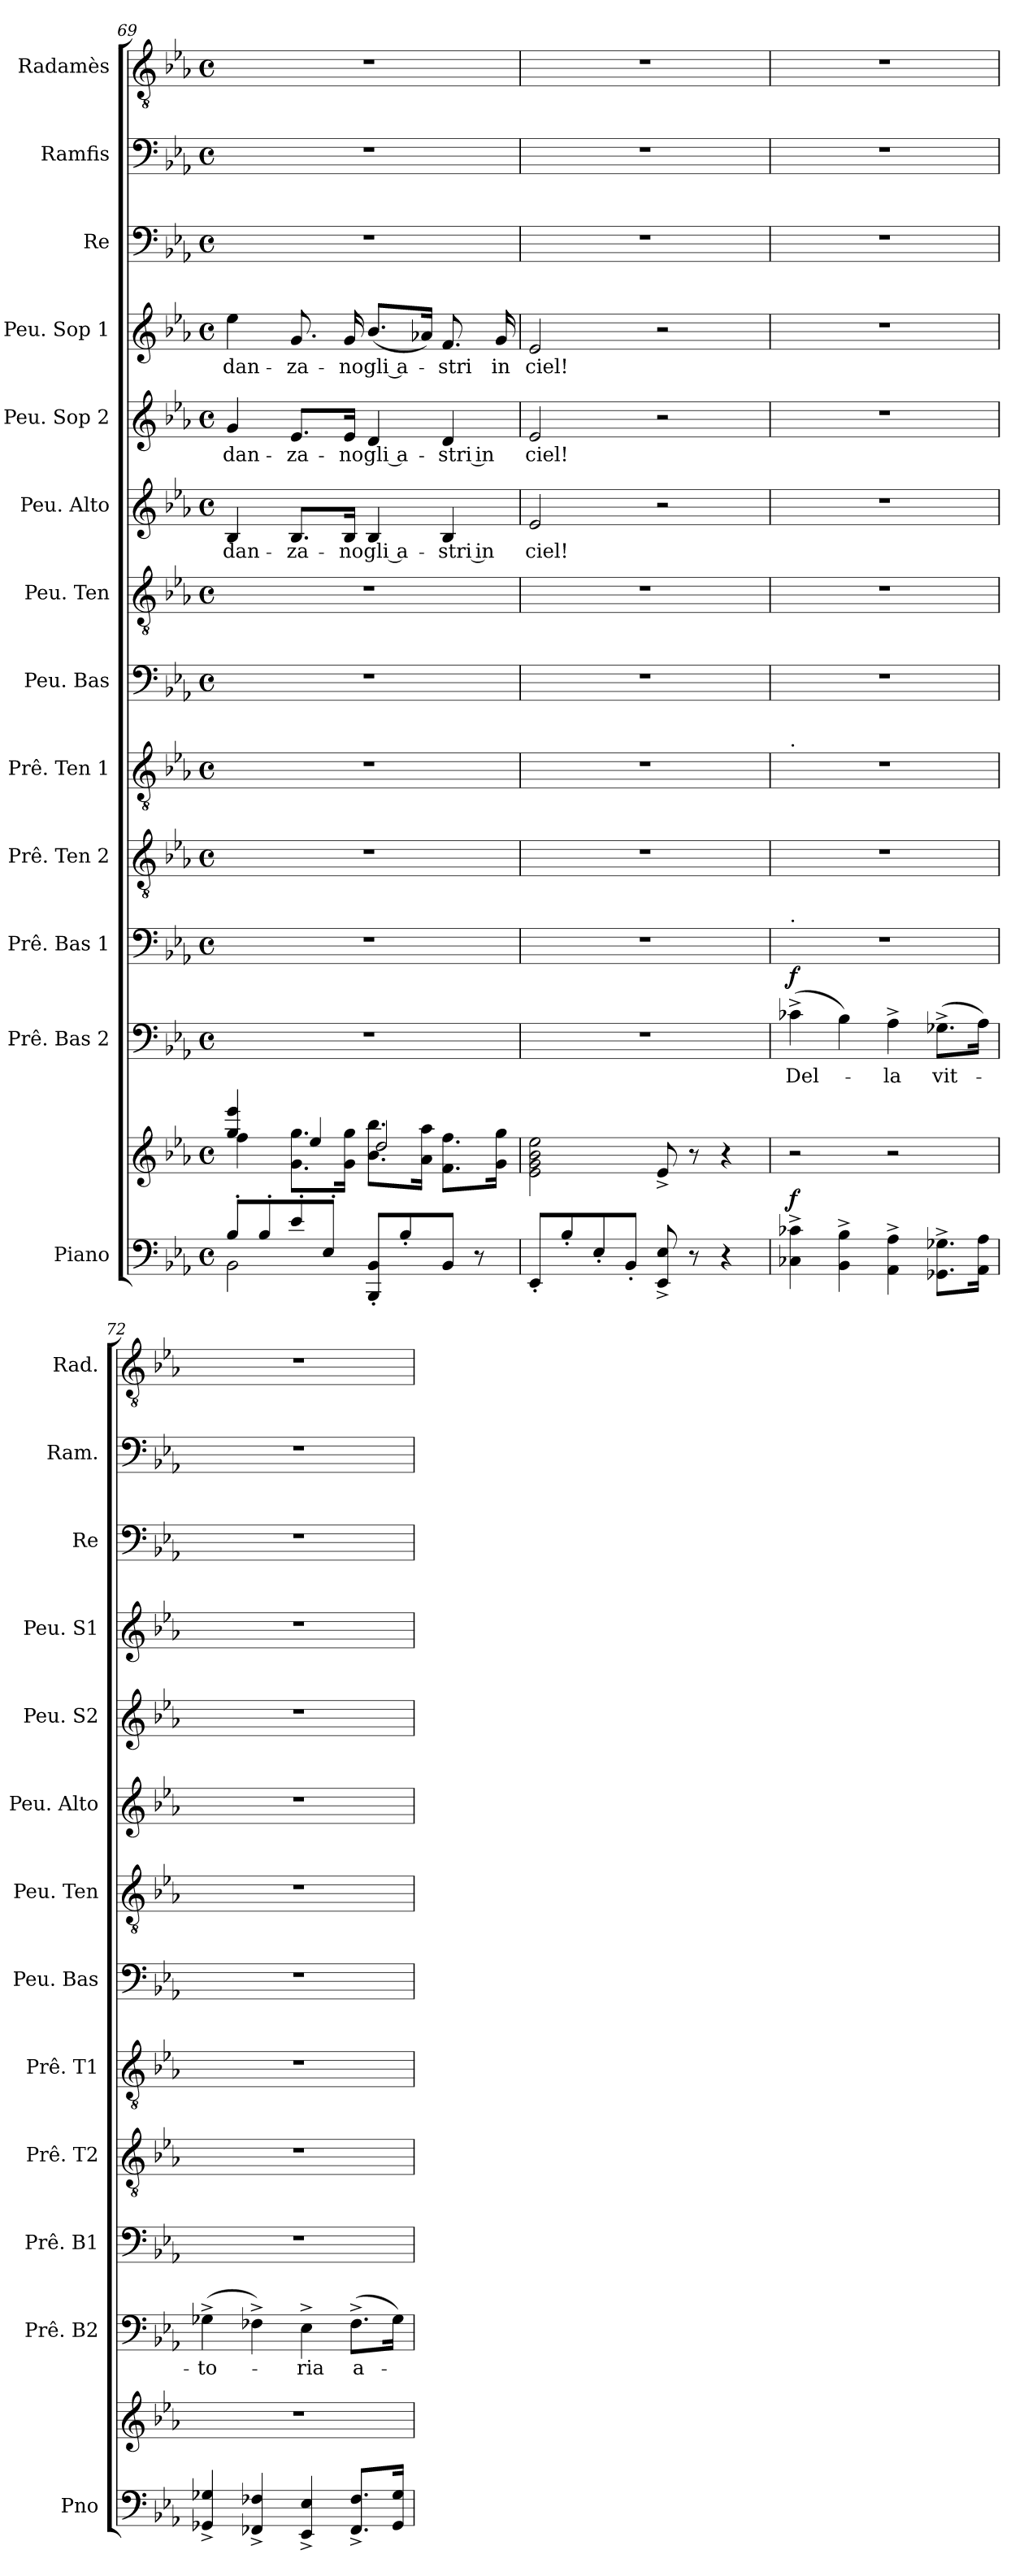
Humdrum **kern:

**kern	**kern	**dynam	**kern	**text	**dynam	**kern	**kern	**kern	**kern	**kern	**kern	**text	**kern	**text	**kern	**text	**kern	**kern	**kern
*part13	*part13	*part13	*part12	*part12	*part12	*part11	*part10	*part9	*part8	*part7	*part6	*part6	*part5	*part5	*part4	*part4	*part3	*part2	*part1
*staff14	*staff13	*staff13/14	*staff12	*staff12	*staff12	*staff11	*staff10	*staff9	*staff8	*staff7	*staff6	*staff6	*staff5	*staff5	*staff4	*staff4	*staff3	*staff2	*staff1
*I"Piano	*	*	*I"Prê. Bas 2	*	*	*I"Prê. Bas 1	*I"Prê. Ten 2	*I"Prê. Ten 1	*I"Peu. Bas	*I"Peu. Ten	*I"Peu. Alto	*	*I"Peu. Sop 2	*	*I"Peu. Sop 1	*	*I"Re	*I"Ramfis	*I"Radamès
*I'Pno	*	*	*I'Prê. B2	*	*	*I'Prê. B1	*I'Prê. T2	*I'Prê. T1	*I'Peu. Bas	*I'Peu. Ten	*I'Peu. Alto	*	*I'Peu. S2	*	*I'Peu. S1	*	*I'Re	*I'Ram.	*I'Rad.
*clefF4	*clefG2	*	*clefF4	*	*	*clefF4	*clefGv2	*clefGv2	*clefF4	*clefGv2	*clefG2	*	*clefG2	*	*clefG2	*	*clefF4	*clefF4	*clefGv2
*k[b-e-a-]	*k[b-e-a-]	*	*k[b-e-a-]	*	*	*k[b-e-a-]	*k[b-e-a-]	*k[b-e-a-]	*k[b-e-a-]	*k[b-e-a-]	*k[b-e-a-]	*	*k[b-e-a-]	*	*k[b-e-a-]	*	*k[b-e-a-]	*k[b-e-a-]	*k[b-e-a-]
*M4/4	*M4/4	*	*M4/4	*	*	*M4/4	*M4/4	*M4/4	*M4/4	*M4/4	*M4/4	*	*M4/4	*	*M4/4	*	*M4/4	*M4/4	*M4/4
*met(c)	*met(c)	*	*met(c)	*	*	*met(c)	*met(c)	*met(c)	*met(c)	*met(c)	*met(c)	*	*met(c)	*	*met(c)	*	*met(c)	*met(c)	*met(c)
=69	=69	=69	=69	=69	=69	=69	=69	=69	=69	=69	=69	=69	=69	=69	=69	=69	=69	=69	=69
*^	*^	*	*	*	*	*	*	*	*	*	*	*	*	*	*	*	*	*	*
!	!	!	!	!	!	!	!	!	!	!	!	!	!	!LO:LY:b:color=#0055FF	!	!LO:LY:b:color=#0055FF	!	!LO:LY:b:color=#0055FF	!	!	!
8B-'/L	2BB-\	4gg/ 4eee-/	4ff\	.	1r	.	.	1r	1r	1r	1r	1r	4B-/	dan-	4g/	dan-	4ee-\	dan-	1r	1r	1r
8B-'/	.	.	.	.	.	.	.	.	.	.	.	.	.	.	.	.	.	.	.	.	.
!	!	!	!	!	!	!	!	!	!	!	!	!	!	!LO:LY:b:color=#0055FF	!	!LO:LY:b:color=#0055FF	!	!LO:LY:b:color=#0055FF	!	!	!
8e-'/	.	8.g\ 8.gg\L	4ee-/	.	.	.	.	.	.	.	.	.	8.B-/L	-za-	8.e-/L	-za-	8.g/	-za-	.	.	.
8E-'/J	.	.	.	.	.	.	.	.	.	.	.	.	.	.	.	.	.	.	.	.	.
!	!	!	!	!	!	!	!	!	!	!	!	!	!	!LO:LY:b:color=#0055FF	!	!LO:LY:b:color=#0055FF	!	!LO:LY:b:color=#0055FF	!	!	!
.	.	16g\ 16gg\Jk	.	.	.	.	.	.	.	.	.	.	16B-/Jk	-no	16e-/Jk	-no	16g/	-no	.	.	.
!	!	!	!	!	!	!	!	!	!	!	!	!	!	!LO:LY:b:color=#0055FF	!	!LO:LY:b:color=#0055FF	!	!LO:LY:b:color=#0055FF	!	!	!
8BBB-/' 8BB-/'L	2ryy	8.b-\ 8.bb-\L	2dd/	.	.	.	.	.	.	.	.	.	4B-/	gli a-	4d/	gli a-	(<8.b-/L	gli a-	.	.	.
8B-'/	.	.	.	.	.	.	.	.	.	.	.	.	.	.	.	.	.	.	.	.	.
.	.	16a-\ 16aa-\Jk	.	.	.	.	.	.	.	.	.	.	.	.	.	.	16a-X/Jk)	.	.	.	.
!	!	!	!	!	!	!	!	!	!	!	!	!	!	!LO:LY:b:color=#0055FF	!	!LO:LY:b:color=#0055FF	!	!LO:LY:b:color=#0055FF	!	!	!
8BB-/J	.	8.f\ 8.ff\L	.	.	.	.	.	.	.	.	.	.	4B-/	stri in	4d/	stri in	8.f/	-stri	.	.	.
8r	.	.	.	.	.	.	.	.	.	.	.	.	.	.	.	.	.	.	.	.	.
!	!	!	!	!	!	!	!	!	!	!	!	!	!	!	!	!	!	!LO:LY:b:color=#0055FF	!	!	!
.	.	16g\ 16gg\Jk	.	.	.	.	.	.	.	.	.	.	.	.	.	.	16g/	in	.	.	.
*v	*v	*	*	*	*	*	*	*	*	*	*	*	*	*	*	*	*	*	*	*	*
*	*v	*v	*	*	*	*	*	*	*	*	*	*	*	*	*	*	*	*	*	*
=70	=70	=70	=70	=70	=70	=70	=70	=70	=70	=70	=70	=70	=70	=70	=70	=70	=70	=70	=70
!	!	!	!	!	!	!	!	!	!	!	!	!LO:LY:b:color=#0055FF	!	!LO:LY:b:color=#0055FF	!	!LO:LY:b:color=#0055FF	!	!	!
8EE-'/L	2e-\ 2g\ 2b-\ 2ee-\	.	1r	.	.	1r	1r	1r	1r	1r	2e-/	ciel!	2e-/	ciel!	2e-/	ciel!	1r	1r	1r
8B-'/	.	.	.	.	.	.	.	.	.	.	.	.	.	.	.	.	.	.	.
8E-'/	.	.	.	.	.	.	.	.	.	.	.	.	.	.	.	.	.	.	.
8BB-'/J	.	.	.	.	.	.	.	.	.	.	.	.	.	.	.	.	.	.	.
8EE-/^ 8E-/^	8e-^/	.	.	.	.	.	.	.	.	.	2r	.	2r	.	2r	.	.	.	.
8r	8r	.	.	.	.	.	.	.	.	.	.	.	.	.	.	.	.	.	.
4r	4r	.	.	.	.	.	.	.	.	.	.	.	.	.	.	.	.	.	.
!!LO:PB:g=z
=71	=71	=71	=71	=71	=71	=71	=71	=71	=71	=71	=71	=71	=71	=71	=71	=71	=71	=71	=71
!	!	!	!	!	!	!	!	!LO:TX:a:t=.	!	!	!	!	!	!	!	!	!	!	!
!	!	!	!	!	!	!LO:TX:a:t=.	!	!	!	!	!	!	!	!	!	!	!	!	!
!	!	!LO:DY:a=2	!	!LO:LY:b:color=#0055FF	!LO:DY:a	!	!	!	!	!	!	!	!	!	!	!	!	!	!
4C-X\^ 4c-X\^	2r	f	(>4c-X^\	Del-	f	1r	1r	1r	1r	1r	1r	.	1r	.	1r	.	1r	1r	1r
4BB-\^ 4B-\^	.	.	4B-\)	.	.	.	.	.	.	.	.	.	.	.	.	.	.	.	.
!	!	!	!	!LO:LY:b:color=#0055FF	!	!	!	!	!	!	!	!	!	!	!	!	!	!	!
4AA-\^ 4A-\^	2r	.	4A-^\	-la	.	.	.	.	.	.	.	.	.	.	.	.	.	.	.
!	!	!	!	!LO:LY:b:color=#0055FF	!	!	!	!	!	!	!	!	!	!	!	!	!	!	!
8.GG-X\^ 8.G-X\^L	.	.	(>8.G-X^\L	vit-	.	.	.	.	.	.	.	.	.	.	.	.	.	.	.
16AA-\ 16A-\Jk	.	.	16A-\Jk)	.	.	.	.	.	.	.	.	.	.	.	.	.	.	.	.
=72	=72	=72	=72	=72	=72	=72	=72	=72	=72	=72	=72	=72	=72	=72	=72	=72	=72	=72	=72
!	!	!	!	!LO:LY:b:color=#0055FF	!	!	!	!	!	!	!	!	!	!	!	!	!	!	!
4GG-X/^ 4G-X/^	1r	.	(>4G-X^\	-to-	.	1r	1r	1r	1r	1r	1r	.	1r	.	1r	.	1r	1r	1r
4FF-X/^ 4F-X/^	.	.	4F-X^\)	.	.	.	.	.	.	.	.	.	.	.	.	.	.	.	.
!	!	!	!	!LO:LY:b:color=#0055FF	!	!	!	!	!	!	!	!	!	!	!	!	!	!	!
4EE-/^ 4E-/^	.	.	4E-^\	-ria	.	.	.	.	.	.	.	.	.	.	.	.	.	.	.
!	!	!	!	!LO:LY:b:color=#0055FF	!	!	!	!	!	!	!	!	!	!	!	!	!	!	!
8.FF-/^ 8.F-/^L	.	.	(>8.F-^\L	a-	.	.	.	.	.	.	.	.	.	.	.	.	.	.	.
16GG-/ 16G-/Jk	.	.	16G-\Jk)	.	.	.	.	.	.	.	.	.	.	.	.	.	.	.	.
=	=	=	=	=	=	=	=	=	=	=	=	=	=	=	=	=	=	=	=
*-	*-	*-	*-	*-	*-	*-	*-	*-	*-	*-	*-	*-	*-	*-	*-	*-	*-	*-	*-
